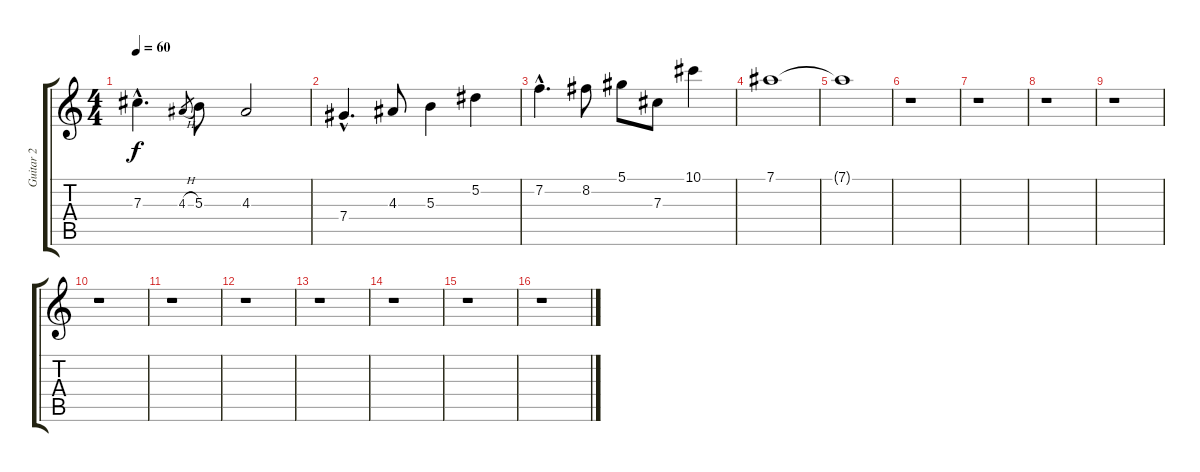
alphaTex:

\track ("Guitar 2" "Guitar 2") {instrument distortionguitar}
\staff {score tabs}
\tuning (Eb4 Bb3 Gb3 Db3 Ab2 Eb2) {hide}
\ts (4 4)
\tempo 60
\clef g2
\ks c
7.3{hac}.4{d dy f} 4.3{h}.8{gr} 5.3.8 4.3.2 |
7.4{hac}.4{d} 4.3.8 5.3.4 5.2.4 |
7.2{hac}.4{d} 8.2.8 5.1.8 7.3.8 10.1.4 |
7.1.1{volume 0} |
7.1{t}.1 |
r.1 |
r.1 |
r.1 |
r.1 |
r.1 |
r.1 |
r.1 |
r.1 |
r.1 |
r.1 |
r.1
